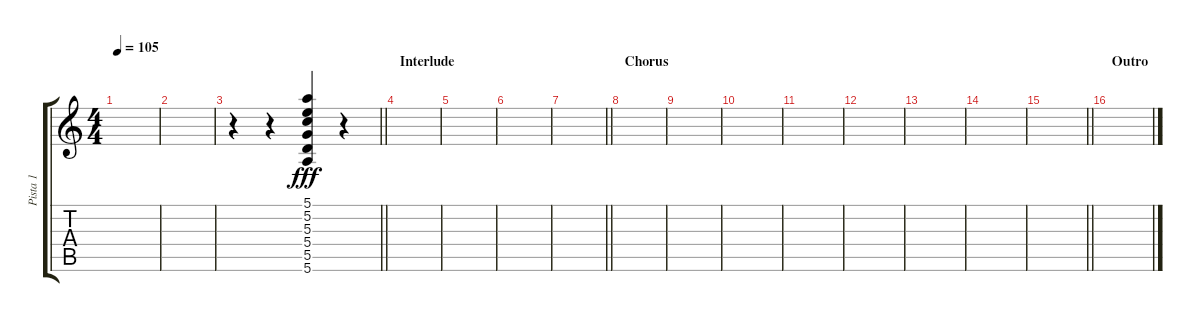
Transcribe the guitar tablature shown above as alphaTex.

\track ("Pista 1" "Pista 1") {instrument distortionguitar}
\staff {score tabs}
\tuning (E4 B3 G3 D3 A2 E2) {hide}
\ts (4 4)
\tempo 105
\clef g2
\ks c
|
|
\barLineRight lightlight
r.4 r.4 (5.1 5.2 5.3 5.4 5.5 5.6).4{dy fff instrument reversecymbal} r.4 |
\section ("" "Interlude")
|
|
|
\barLineRight lightlight
|
\section ("" "Chorus")
|
|
|
|
|
|
|
\barLineRight lightlight
|
\section ("" "Outro")
